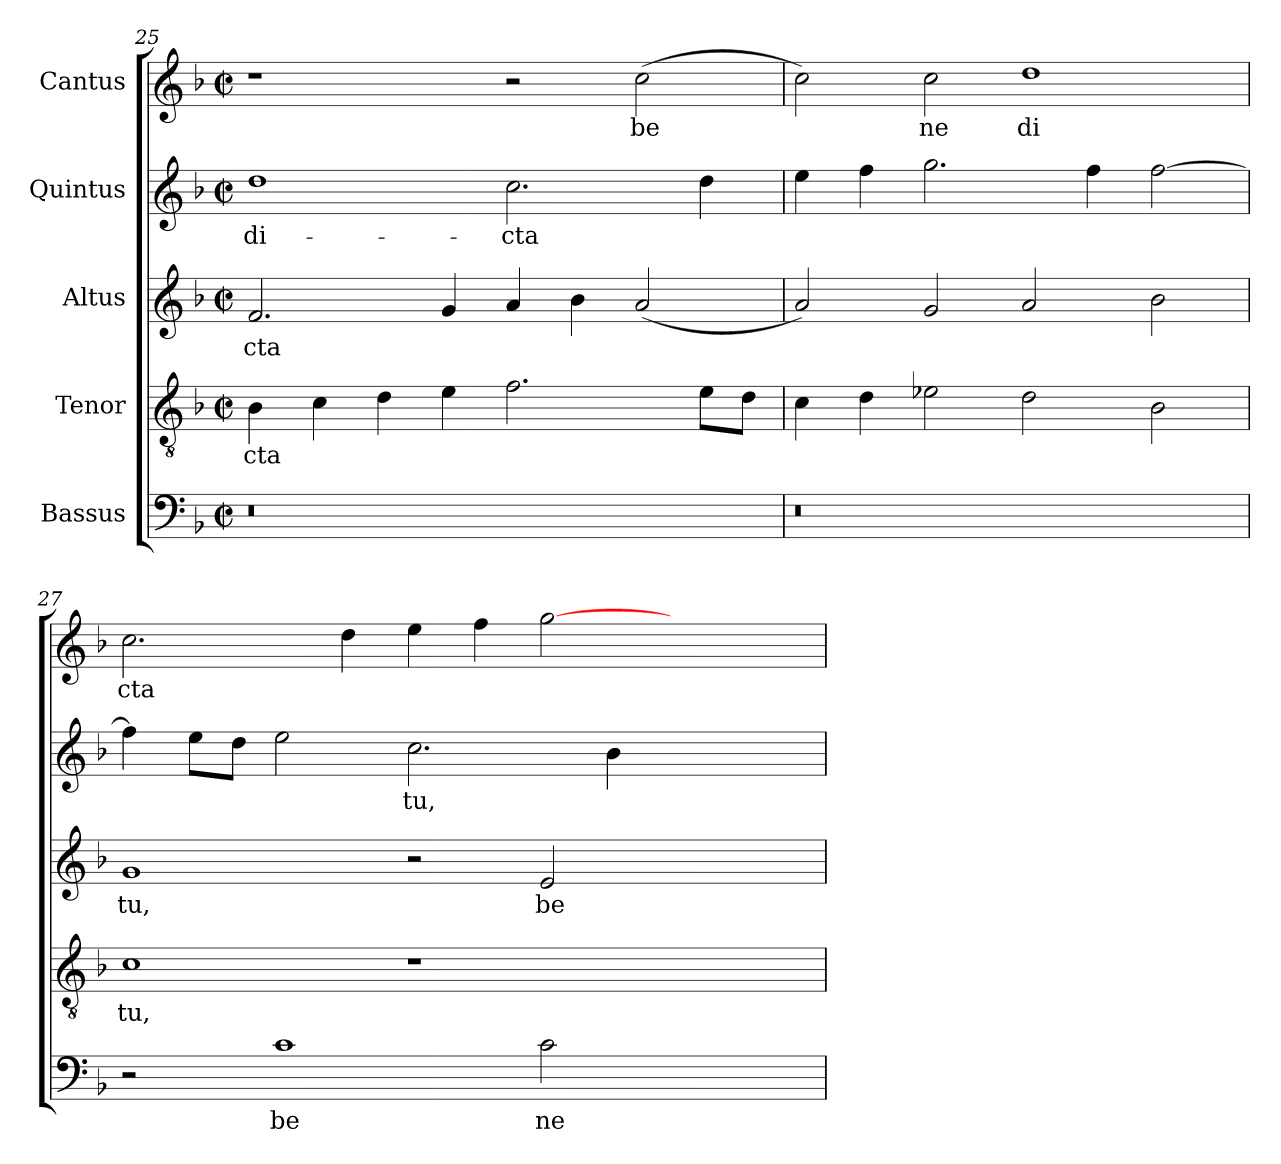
**kern	**text	**kern	**text	**kern	**text	**kern	**text	**kern	**text
*part5	*part5	*part4	*part4	*part3	*part3	*part2	*part2	*part1	*part1
*staff5	*staff5	*staff4	*staff4	*staff3	*staff3	*staff2	*staff2	*staff1	*staff1
*I"Bassus	*	*I"Tenor	*	*I"Altus	*	*I"Quintus	*	*I"Cantus	*
*clefF4	*	*clefGv2	*	*clefG2	*	*clefG2	*	*clefG2	*
*k[b-]	*	*k[b-]	*	*k[b-]	*	*k[b-]	*	*k[b-]	*
*F:	*	*F:	*	*F:	*	*F:	*	*F:	*
*M2/2	*	*M2/2	*	*M2/2	*	*M2/2	*	*M2/2	*
*met(c|)	*	*met(c|)	*	*met(c|)	*	*met(c|)	*	*met(c|)	*
=25	=25	=25	=25	=25	=25	=25	=25	=25	=25
!	!	!	!LO:LY:b	!	!LO:LY:b	!	!LO:LY:b:cj	!	!
0r	.	4B-\	cta	2.f/	cta	1dd	-di-	1r	.
.	.	4c\	.	.	.	.	.	.	.
.	.	4d\	.	.	.	.	.	.	.
.	.	4e\	.	4g/	.	.	.	.	.
!	!	!	!	!	!	!	!LO:LY:b	!	!
.	.	2.f\	.	4a/	.	2.cc\	-cta	2r	.
.	.	.	.	4b-\	.	.	.	.	.
!	!	!	!	!	!	!	!	!	!LO:LY:b:cj
.	.	.	.	(<2a/	.	.	.	(>2cc\	be
.	.	8e\L	.	.	.	4dd\	.	.	.
.	.	8d\J	.	.	.	.	.	.	.
=26	=26	=26	=26	=26	=26	=26	=26	=26	=26
0r	.	4c\	.	2a/)	.	4ee\	.	2cc\)	.
.	.	4d\	.	.	.	4ff\	.	.	.
!	!	!	!	!	!	!	!	!	!LO:LY:b:cj
.	.	2e-X\	.	2g/	.	2.gg\	.	2cc\	ne
!	!	!	!	!	!	!	!	!	!LO:LY:b:cj
.	.	2d\	.	2a/	.	.	.	1dd	di
.	.	.	.	.	.	4ff\	.	.	.
.	.	2B-\	.	2b-\	.	[>2ff\	.	.	.
!!LO:LB:g=z
=27	=27	=27	=27	=27	=27	=27	=27	=27	=27
!	!	!	!LO:LY:b:cj	!	!LO:LY:b:cj	!	!	!	!LO:LY:b
2r	.	1c	tu,	1g	tu,	4ff\]	.	2.cc\	cta
.	.	.	.	.	.	8ee\L	.	.	.
.	.	.	.	.	.	8dd\J	.	.	.
!	!LO:LY:b:cj	!	!	!	!	!	!	!	!
1c	be	.	.	.	.	2ee\	.	.	.
.	.	.	.	.	.	.	.	4dd\	.
!	!	!LO:N:vis=1	!	!	!	!	!LO:LY:b	!	!
.	.	0r	.	2r	.	2.cc\	tu,	4ee\	.
.	.	.	.	.	.	.	.	4ff\	.
!	!LO:LY:b:cj	!	!	!	!LO:LY:b:cj	!	!	!	!
2c\	ne	.	.	2e/	be	.	.	[>2gg\	.
.	.	.	.	.	.	4b-\	.	.	.
1ryy	.	.	.	1ryy	.	1ryy	.	1ryy	.
=	=	=	=	=	=	=	=	=	=
*-	*-	*-	*-	*-	*-	*-	*-	*-	*-
